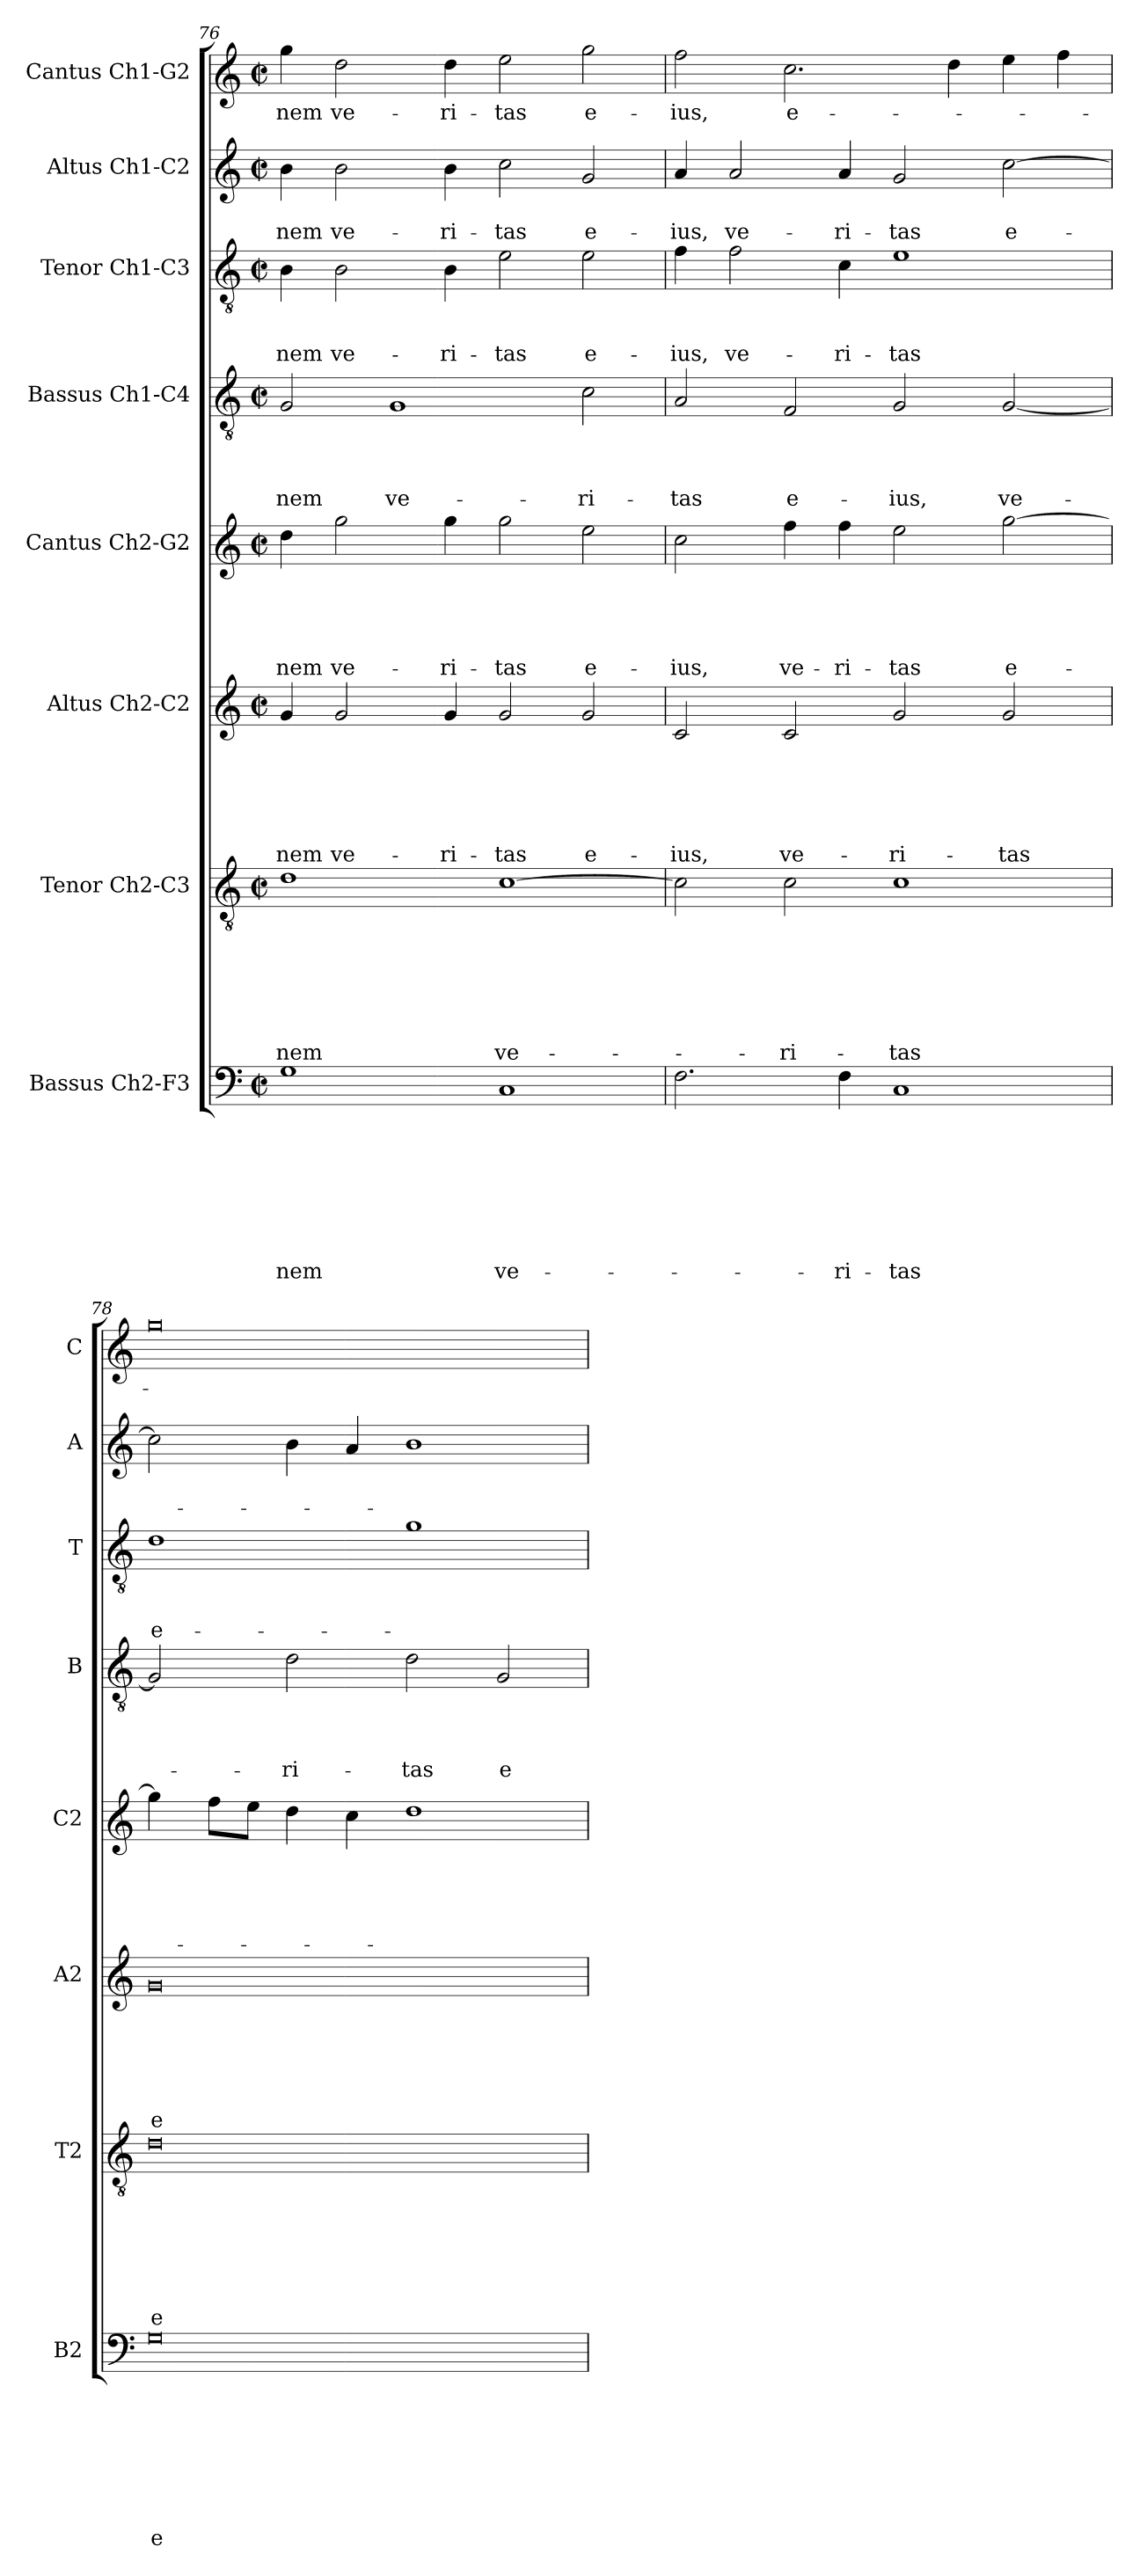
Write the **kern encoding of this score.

**kern	**text	**text	**text	**text	**text	**text	**text	**text	**kern	**text	**text	**text	**text	**text	**text	**text	**kern	**text	**text	**text	**text	**text	**text	**kern	**text	**text	**text	**text	**text	**kern	**text	**text	**text	**text	**kern	**text	**text	**text	**kern	**text	**text	**kern	**text
*part8	*part8	*part8	*part8	*part8	*part8	*part8	*part8	*part8	*part7	*part7	*part7	*part7	*part7	*part7	*part7	*part7	*part6	*part6	*part6	*part6	*part6	*part6	*part6	*part5	*part5	*part5	*part5	*part5	*part5	*part4	*part4	*part4	*part4	*part4	*part3	*part3	*part3	*part3	*part2	*part2	*part2	*part1	*part1
*staff8	*staff8	*staff8	*staff8	*staff8	*staff8	*staff8	*staff8	*staff8	*staff7	*staff7	*staff7	*staff7	*staff7	*staff7	*staff7	*staff7	*staff6	*staff6	*staff6	*staff6	*staff6	*staff6	*staff6	*staff5	*staff5	*staff5	*staff5	*staff5	*staff5	*staff4	*staff4	*staff4	*staff4	*staff4	*staff3	*staff3	*staff3	*staff3	*staff2	*staff2	*staff2	*staff1	*staff1
*I"Bassus Ch2-F3	*	*	*	*	*	*	*	*	*I"Tenor Ch2-C3	*	*	*	*	*	*	*	*I"Altus Ch2-C2	*	*	*	*	*	*	*I"Cantus Ch2-G2	*	*	*	*	*	*I"Bassus Ch1-C4	*	*	*	*	*I"Tenor Ch1-C3	*	*	*	*I"Altus Ch1-C2	*	*	*I"Cantus Ch1-G2	*
*I'B2	*	*	*	*	*	*	*	*	*I'T2	*	*	*	*	*	*	*	*I'A2	*	*	*	*	*	*	*I'C2	*	*	*	*	*	*I'B	*	*	*	*	*I'T	*	*	*	*I'A	*	*	*I'C	*
!!LO:LB:g=z
*clefF4	*	*	*	*	*	*	*	*	*clefGv2	*	*	*	*	*	*	*	*clefG2	*	*	*	*	*	*	*clefG2	*	*	*	*	*	*clefGv2	*	*	*	*	*clefGv2	*	*	*	*clefG2	*	*	*clefG2	*
*k[]	*	*	*	*	*	*	*	*	*k[]	*	*	*	*	*	*	*	*k[]	*	*	*	*	*	*	*k[]	*	*	*	*	*	*k[]	*	*	*	*	*k[]	*	*	*	*k[]	*	*	*k[]	*
*C:	*	*	*	*	*	*	*	*	*C:	*	*	*	*	*	*	*	*C:	*	*	*	*	*	*	*C:	*	*	*	*	*	*C:	*	*	*	*	*C:	*	*	*	*C:	*	*	*C:	*
*M2/2	*	*	*	*	*	*	*	*	*M2/2	*	*	*	*	*	*	*	*M2/2	*	*	*	*	*	*	*M2/2	*	*	*	*	*	*M2/2	*	*	*	*	*M2/2	*	*	*	*M2/2	*	*	*M2/2	*
*met(c|)	*	*	*	*	*	*	*	*	*met(c|)	*	*	*	*	*	*	*	*met(c|)	*	*	*	*	*	*	*met(c|)	*	*	*	*	*	*met(c|)	*	*	*	*	*met(c|)	*	*	*	*met(c|)	*	*	*met(c|)	*
=76	=76	=76	=76	=76	=76	=76	=76	=76	=76	=76	=76	=76	=76	=76	=76	=76	=76	=76	=76	=76	=76	=76	=76	=76	=76	=76	=76	=76	=76	=76	=76	=76	=76	=76	=76	=76	=76	=76	=76	=76	=76	=76	=76
!	!	!	!	!	!	!	!	!LO:LY:b	!	!	!	!	!	!	!	!LO:LY:b	!	!	!	!	!	!	!LO:LY:b	!	!	!	!	!	!LO:LY:b	!	!	!	!	!LO:LY:b	!	!	!	!LO:LY:b	!	!	!LO:LY:b	!	!LO:LY:b
1G	.	.	.	.	.	.	.	-nem	1d	.	.	.	.	.	.	-nem	4g/	.	.	.	.	.	-nem	4dd\	.	.	.	.	-nem	2G/	.	.	.	-nem	4B\	.	.	-nem	4b\	.	-nem	4gg\	-nem
!	!	!	!	!	!	!	!	!	!	!	!	!	!	!	!	!	!	!	!	!	!	!	!LO:LY:b	!	!	!	!	!	!LO:LY:b	!	!	!	!	!	!	!	!	!LO:LY:b	!	!	!LO:LY:b	!	!LO:LY:b
.	.	.	.	.	.	.	.	.	.	.	.	.	.	.	.	.	2g/	.	.	.	.	.	ve-	2gg\	.	.	.	.	ve-	.	.	.	.	.	2B\	.	.	ve-	2b\	.	ve-	2dd\	ve-
!	!	!	!	!	!	!	!	!	!	!	!	!	!	!	!	!	!	!	!	!	!	!	!	!	!	!	!	!	!	!	!	!	!	!LO:LY:b	!	!	!	!	!	!	!	!	!
.	.	.	.	.	.	.	.	.	.	.	.	.	.	.	.	.	.	.	.	.	.	.	.	.	.	.	.	.	.	1G	.	.	.	ve-	.	.	.	.	.	.	.	.	.
!	!	!	!	!	!	!	!	!	!	!	!	!	!	!	!	!	!	!	!	!	!	!	!LO:LY:b	!	!	!	!	!	!LO:LY:b	!	!	!	!	!	!	!	!	!LO:LY:b	!	!	!LO:LY:b	!	!LO:LY:b
.	.	.	.	.	.	.	.	.	.	.	.	.	.	.	.	.	4g/	.	.	.	.	.	-ri-	4gg\	.	.	.	.	-ri-	.	.	.	.	.	4B\	.	.	-ri-	4b\	.	-ri-	4dd\	-ri-
!	!	!	!	!	!	!	!	!LO:LY:b	!	!	!	!	!	!	!	!LO:LY:b	!	!	!	!	!	!	!LO:LY:b	!	!	!	!	!	!LO:LY:b	!	!	!	!	!	!	!	!	!LO:LY:b	!	!	!LO:LY:b	!	!LO:LY:b
1C	.	.	.	.	.	.	.	ve-	[1c	.	.	.	.	.	.	ve-	2g/	.	.	.	.	.	-tas	2gg\	.	.	.	.	-tas	.	.	.	.	.	2e\	.	.	-tas	2cc\	.	-tas	2ee\	-tas
!	!	!	!	!	!	!	!	!	!	!	!	!	!	!	!	!	!	!	!	!	!	!	!LO:LY:b	!	!	!	!	!	!LO:LY:b	!	!	!	!	!LO:LY:b	!	!	!	!LO:LY:b	!	!	!LO:LY:b	!	!LO:LY:b
.	.	.	.	.	.	.	.	.	.	.	.	.	.	.	.	.	2g/	.	.	.	.	.	e-	2ee\	.	.	.	.	e-	2c\	.	.	.	-ri-	2e\	.	.	e-	2g/	.	e-	2gg\	e-
=77	=77	=77	=77	=77	=77	=77	=77	=77	=77	=77	=77	=77	=77	=77	=77	=77	=77	=77	=77	=77	=77	=77	=77	=77	=77	=77	=77	=77	=77	=77	=77	=77	=77	=77	=77	=77	=77	=77	=77	=77	=77	=77	=77
!	!	!	!	!	!	!	!	!	!	!	!	!	!	!	!	!	!	!	!	!	!	!	!LO:LY:b	!	!	!	!	!	!LO:LY:b	!	!	!	!	!LO:LY:b	!	!	!	!LO:LY:b	!	!	!LO:LY:b	!	!LO:LY:b
2.F\	.	.	.	.	.	.	.	.	2c\]	.	.	.	.	.	.	.	2c/	.	.	.	.	.	-ius,	2cc\	.	.	.	.	-ius,	2A/	.	.	.	-tas	4f\	.	.	-ius,	4a/	.	-ius,	2ff\	-ius,
!	!	!	!	!	!	!	!	!	!	!	!	!	!	!	!	!	!	!	!	!	!	!	!	!	!	!	!	!	!	!	!	!	!	!	!	!	!	!LO:LY:b	!	!	!LO:LY:b	!	!
.	.	.	.	.	.	.	.	.	.	.	.	.	.	.	.	.	.	.	.	.	.	.	.	.	.	.	.	.	.	.	.	.	.	.	2f\	.	.	ve-	2a/	.	ve-	.	.
!	!	!	!	!	!	!	!	!	!	!	!	!	!	!	!	!LO:LY:b	!	!	!	!	!	!	!LO:LY:b	!	!	!	!	!	!LO:LY:b	!	!	!	!	!LO:LY:b	!	!	!	!	!	!	!	!	!LO:LY:b
.	.	.	.	.	.	.	.	.	2c\	.	.	.	.	.	.	-ri-	2c/	.	.	.	.	.	ve-	4ff\	.	.	.	.	ve-	2F/	.	.	.	e-	.	.	.	.	.	.	.	2.cc\	e-
!	!	!	!	!	!	!	!	!LO:LY:b	!	!	!	!	!	!	!	!	!	!	!	!	!	!	!	!	!	!	!	!	!LO:LY:b	!	!	!	!	!	!	!	!	!LO:LY:b	!	!	!LO:LY:b	!	!
4F\	.	.	.	.	.	.	.	-ri-	.	.	.	.	.	.	.	.	.	.	.	.	.	.	.	4ff\	.	.	.	.	-ri-	.	.	.	.	.	4c\	.	.	-ri-	4a/	.	-ri-	.	.
!	!	!	!	!	!	!	!	!LO:LY:b	!	!	!	!	!	!	!	!LO:LY:b	!	!	!	!	!	!	!LO:LY:b	!	!	!	!	!	!LO:LY:b	!	!	!	!	!LO:LY:b	!	!	!	!LO:LY:b	!	!	!LO:LY:b	!	!
1C	.	.	.	.	.	.	.	-tas	1c	.	.	.	.	.	.	-tas	2g/	.	.	.	.	.	-ri-	2ee\	.	.	.	.	-tas	2G/	.	.	.	-ius,	1e	.	.	-tas	2g/	.	-tas	.	.
.	.	.	.	.	.	.	.	.	.	.	.	.	.	.	.	.	.	.	.	.	.	.	.	.	.	.	.	.	.	.	.	.	.	.	.	.	.	.	.	.	.	4dd\	.
!	!	!	!	!	!	!	!	!	!	!	!	!	!	!	!	!	!	!	!	!	!	!	!LO:LY:b	!	!	!	!	!	!LO:LY:b	!	!	!	!	!LO:LY:b	!	!	!	!	!	!	!LO:LY:b	!	!
.	.	.	.	.	.	.	.	.	.	.	.	.	.	.	.	.	2g/	.	.	.	.	.	-tas	[2gg\	.	.	.	.	e-	[2G/	.	.	.	ve-	.	.	.	.	[2cc\	.	e-	4ee\	.
.	.	.	.	.	.	.	.	.	.	.	.	.	.	.	.	.	.	.	.	.	.	.	.	.	.	.	.	.	.	.	.	.	.	.	.	.	.	.	.	.	.	4ff\	.
=78	=78	=78	=78	=78	=78	=78	=78	=78	=78	=78	=78	=78	=78	=78	=78	=78	=78	=78	=78	=78	=78	=78	=78	=78	=78	=78	=78	=78	=78	=78	=78	=78	=78	=78	=78	=78	=78	=78	=78	=78	=78	=78	=78
!	!	!	!	!	!	!	!	!LO:LY:b	!	!	!	!	!	!	!	!LO:LY:b	!	!	!	!	!	!	!LO:LY:b	!	!	!	!	!	!	!	!	!	!	!	!	!	!	!LO:LY:b	!	!	!	!	!
0G	.	.	.	.	.	.	.	e-	0d	.	.	.	.	.	.	e-	0g	.	.	.	.	.	e-	4gg\]	.	.	.	.	.	2G/]	.	.	.	.	1d	.	.	e-	2cc\]	.	.	0gg	.
.	.	.	.	.	.	.	.	.	.	.	.	.	.	.	.	.	.	.	.	.	.	.	.	8ff\L	.	.	.	.	.	.	.	.	.	.	.	.	.	.	.	.	.	.	.
.	.	.	.	.	.	.	.	.	.	.	.	.	.	.	.	.	.	.	.	.	.	.	.	8ee\J	.	.	.	.	.	.	.	.	.	.	.	.	.	.	.	.	.	.	.
!	!	!	!	!	!	!	!	!	!	!	!	!	!	!	!	!	!	!	!	!	!	!	!	!	!	!	!	!	!	!	!	!	!	!LO:LY:b	!	!	!	!	!	!	!	!	!
.	.	.	.	.	.	.	.	.	.	.	.	.	.	.	.	.	.	.	.	.	.	.	.	4dd\	.	.	.	.	.	2d\	.	.	.	-ri-	.	.	.	.	4b\	.	.	.	.
.	.	.	.	.	.	.	.	.	.	.	.	.	.	.	.	.	.	.	.	.	.	.	.	4cc\	.	.	.	.	.	.	.	.	.	.	.	.	.	.	4a/	.	.	.	.
!	!	!	!	!	!	!	!	!	!	!	!	!	!	!	!	!	!	!	!	!	!	!	!	!	!	!	!	!	!	!	!	!	!	!LO:LY:b	!	!	!	!	!	!	!	!	!
.	.	.	.	.	.	.	.	.	.	.	.	.	.	.	.	.	.	.	.	.	.	.	.	1dd	.	.	.	.	.	2d\	.	.	.	-tas	1g	.	.	.	1b	.	.	.	.
!	!	!	!	!	!	!	!	!	!	!	!	!	!	!	!	!	!	!	!	!	!	!	!	!	!	!	!	!	!	!	!	!	!	!LO:LY:b	!	!	!	!	!	!	!	!	!
.	.	.	.	.	.	.	.	.	.	.	.	.	.	.	.	.	.	.	.	.	.	.	.	.	.	.	.	.	.	2G/	.	.	.	e-	.	.	.	.	.	.	.	.	.
=	=	=	=	=	=	=	=	=	=	=	=	=	=	=	=	=	=	=	=	=	=	=	=	=	=	=	=	=	=	=	=	=	=	=	=	=	=	=	=	=	=	=	=
*-	*-	*-	*-	*-	*-	*-	*-	*-	*-	*-	*-	*-	*-	*-	*-	*-	*-	*-	*-	*-	*-	*-	*-	*-	*-	*-	*-	*-	*-	*-	*-	*-	*-	*-	*-	*-	*-	*-	*-	*-	*-	*-	*-
